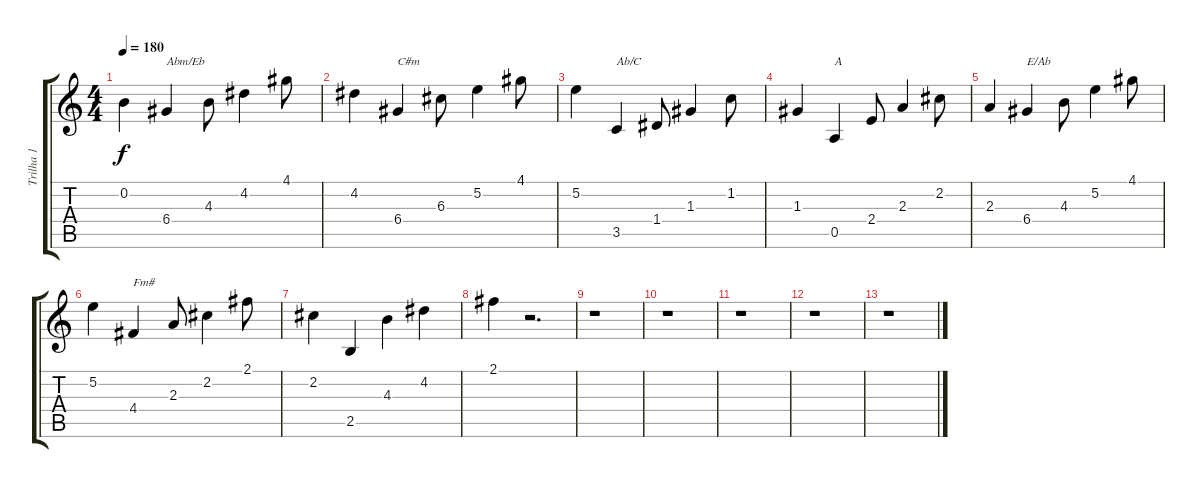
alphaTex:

\track ("Trilha 1" "Trilha 1") {instrument acousticguitarnylon}
\staff {score tabs}
\tuning (E4 B3 G3 D3 A2 E2) {hide}
\ts (4 4)
\tempo 180
\clef g2
\ks c
0.2.4{dy f} 6.4.4{txt "Abm/Eb"} 4.3.8 4.2.4 4.1.8 |
4.2.4 6.4.4{txt "C#m"} 6.3.8 5.2.4 4.1.8 |
5.2.4 3.5.4{txt "Ab/C"} 1.4.8 1.3.4 1.2.8 |
1.3.4 0.5.4{txt "A"} 2.4.8 2.3.4 2.2.8 |
2.3.4 6.4.4{txt "E/Ab"} 4.3.8 5.2.4 4.1.8 |
5.2.4 4.4.4{txt "Fm#"} 2.3.8 2.2.4 2.1.8 |
2.2.4 2.5.4 4.3.4 4.2.4 |
2.1.4 r.2{d} |
r.1 |
r.1 |
r.1 |
r.1 |
r.1
